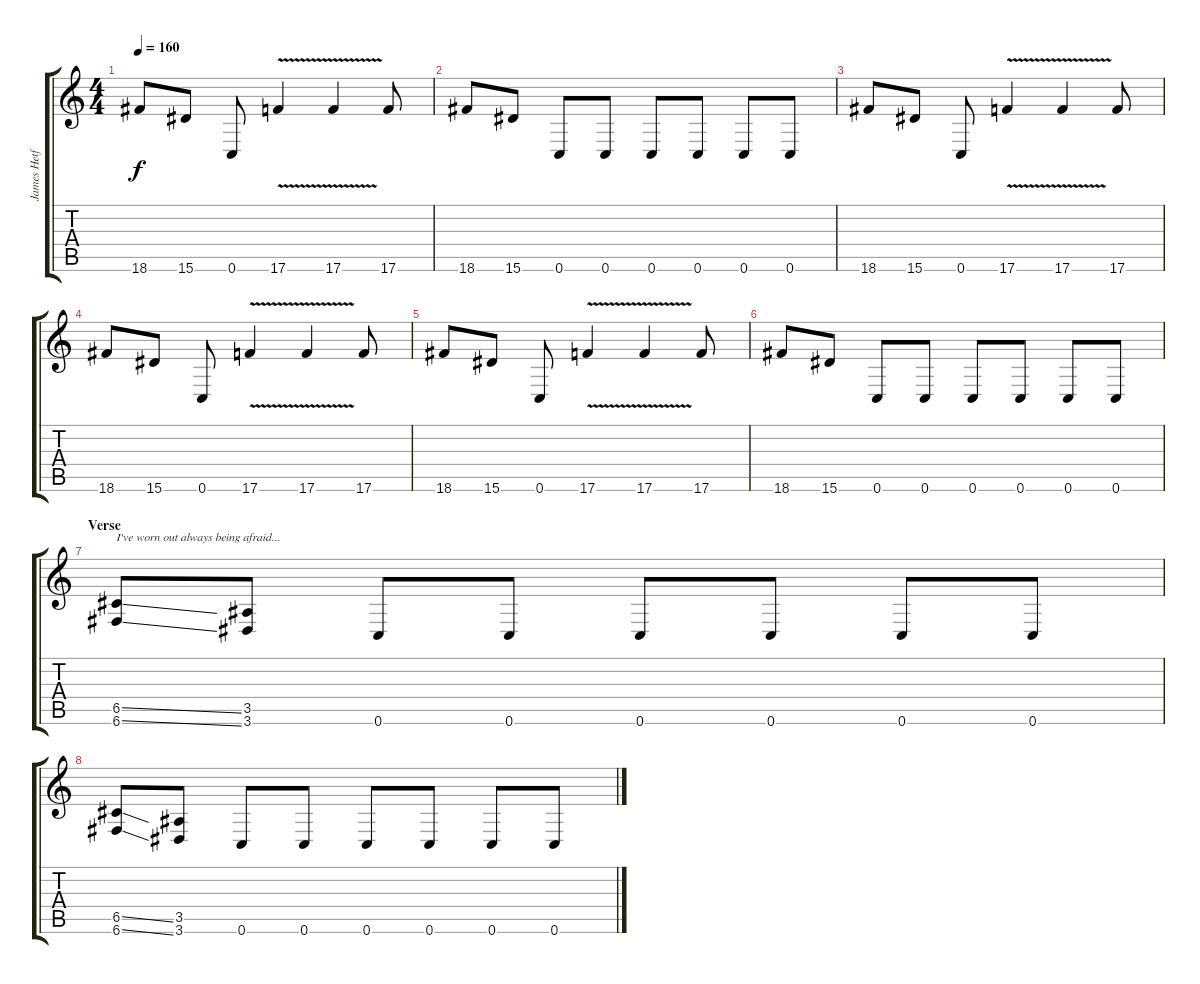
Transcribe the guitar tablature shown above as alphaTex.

\track ("James Hetfield" "James Hetf") {instrument distortionguitar}
\staff {score tabs}
\tuning (D4 A3 F3 C3 G2 C2) {hide}
\ts (4 4)
\tempo 160
\clef g2
\ks c
18.6.8{dy f} 15.6.8 0.6.8 17.6{v}.4 17.6{v}.4 17.6.8 |
18.6.8 15.6.8 0.6.8 0.6.8 0.6.8 0.6.8 0.6.8 0.6.8 |
18.6.8 15.6.8 0.6.8 17.6{v}.4 17.6{v}.4 17.6.8 |
18.6.8 15.6.8 0.6.8 17.6{v}.4 17.6{v}.4 17.6.8 |
18.6.8 15.6.8 0.6.8 17.6{v}.4 17.6{v}.4 17.6.8 |
18.6.8 15.6.8 0.6.8 0.6.8 0.6.8 0.6.8 0.6.8 0.6.8 |
\section ("" "Verse")
(6.5{ss} 6.6{ss}).8{txt "I've worn out always being afraid..."} (3.5 3.6).8 0.6.8 0.6.8 0.6.8 0.6.8 0.6.8 0.6.8 |
(6.5{ss} 6.6{ss}).8 (3.5 3.6).8 0.6.8 0.6.8 0.6.8 0.6.8 0.6.8 0.6.8
